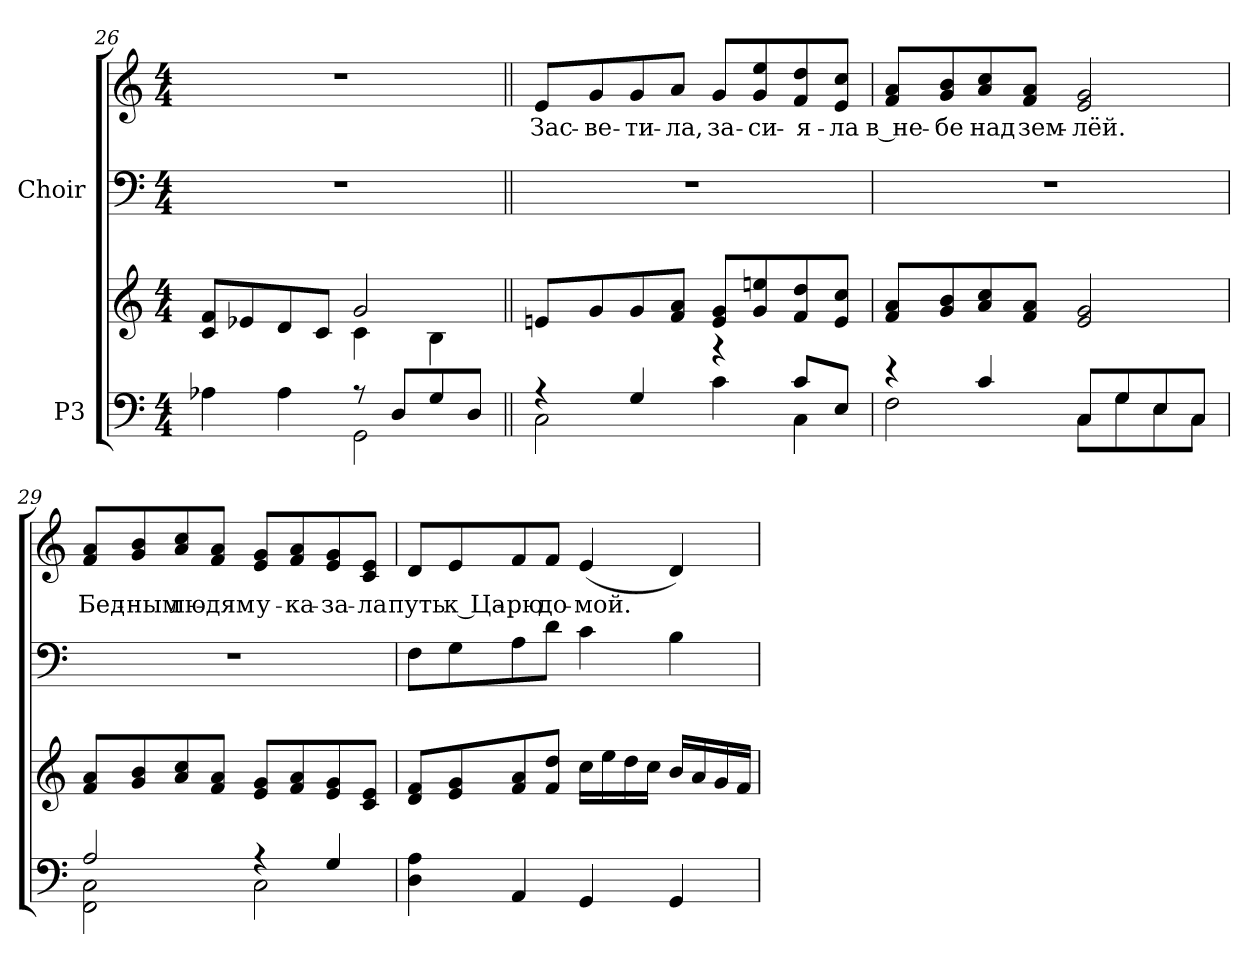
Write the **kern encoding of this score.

**kern	**kern	**kern	**kern	**text
*part2	*part2	*part1	*part1	*part1
*staff4	*staff3	*staff2	*staff1	*staff1
*I"P3	*	*I"Choir	*	*
*clefF4	*clefG2	*clefF4	*clefG2	*
*k[]	*k[]	*k[]	*k[]	*
*C:	*C:	*C:	*C:	*
*M4/4	*M4/4	*M4/4	*M4/4	*
=26	=26	=26	=26	=26
*^	*^	*	*	*
4A-Xi\	2ryy	8ci/ 8fiL	2ryy	1r	1r	.
.	.	8e-Xi/	.	.	.	.
4A-i\	.	8di/	.	.	.	.
.	.	8ci/J	.	.	.	.
8r	2GGi\	2gi/	4ci\	.	.	.
8Di/L	.	.	.	.	.	.
8Gi/	.	.	4Bi\	.	.	.
8Di/J	.	.	.	.	.	.
*	*	*v	*v	*	*	*
=27||	=27||	=27||	=27||	=27||	=27||
*	*	*MM100	*	*MM100	*
!	!	!	!	!	!LO:LY:b:color=#000000
4r	2Ci\	8eni/L	1r	8ei/L	Зас-
!	!	!	!	!	!LO:LY:b:color=#000000
.	.	8gi/	.	8gi/	-ве-
!	!	!	!	!	!LO:LY:b:color=#000000
4Gi/	.	8gi/	.	8gi/	-ти-
!	!	!	!	!	!LO:LY:b:color=#000000
.	.	8fi/ 8aiJ	.	8ai/J	-ла,
!	!	!	!	!	!LO:LY:b:color=#000000
4r	4ci\	8ei/ 8giL	.	8gi/L	за-
!	!	!	!	!	!LO:LY:b:color=#000000
.	.	8gi/ 8eeni	.	8gi/ 8eei	-си-
!	!	!	!	!	!LO:LY:b:color=#000000
8ci/L	4Ci\	8fi/ 8ddi	.	8fi/ 8ddi	-я-
!	!	!	!	!	!LO:LY:b:color=#000000
8Ei/J	.	8ei/ 8cciJ	.	8ei/ 8cciJ	-ла
!!LO:PB:g=z
=28	=28	=28	=28	=28	=28
!	!	!	!	!	!LO:LY:b:color=#000000
4r	2Fi\	8fi/ 8aiL	1r	8fi/ 8aiL	в не-
!	!	!	!	!	!LO:LY:b:color=#000000
.	.	8gi/ 8bi	.	8gi/ 8bi	-бе
!	!	!	!	!	!LO:LY:b:color=#000000
4ci/	.	8ai/ 8cci	.	8ai/ 8cci	над
!	!	!	!	!	!LO:LY:b:color=#000000
.	.	8fi/ 8aiJ	.	8fi/ 8aiJ	зем-
!	!	!	!	!	!LO:LY:b:color=#000000
8Ci/L	8Ci\L	2ei/ 2gi	.	2ei/ 2gi	-лёй.
8Gi/	8Gi\	.	.	.	.
8Ei/	8Ei\	.	.	.	.
8Ci/J	8Ci\J	.	.	.	.
=29	=29	=29	=29	=29	=29
!	!	!	!	!	!LO:LY:b:color=#000000
2Ai/	2FFi\ 2Ci	8fi/ 8aiL	1r	8fi/ 8aiL	Бед-
!	!	!	!	!	!LO:LY:b:color=#000000
.	.	8gi/ 8bi	.	8gi/ 8bi	-ным
!	!	!	!	!	!LO:LY:b:color=#000000
.	.	8ai/ 8cci	.	8ai/ 8cci	лю-
!	!	!	!	!	!LO:LY:b:color=#000000
.	.	8fi/ 8aiJ	.	8fi/ 8aiJ	-дям
!	!	!	!	!	!LO:LY:b:color=#000000
4r	2Ci\	8ei/ 8giL	.	8ei/ 8giL	у-
!	!	!	!	!	!LO:LY:b:color=#000000
.	.	8fi/ 8ai	.	8fi/ 8ai	-ка-
!	!	!	!	!	!LO:LY:b:color=#000000
4Gi/	.	8ei/ 8gi	.	8ei/ 8gi	-за-
!	!	!	!	!	!LO:LY:b:color=#000000
.	.	8ci/ 8eiJ	.	8ci/ 8eiJ	-ла
*v	*v	*	*	*	*
=30	=30	=30	=30	=30
!	!	!	!	!LO:LY:b:color=#000000
4Di\ 4Ai	8di/ 8fiL	8Fi\L	8di/L	путь
!	!	!	!	!LO:LY:b:color=#000000
.	8ei/ 8gi	8Gi\	8ei/	к Ца-
!	!	!	!	!LO:LY:b:color=#000000
4AAi/	8fi/ 8ai	8Ai\	8fi/	-рю
!	!	!	!	!LO:LY:b:color=#000000
.	8fi/ 8ddiJ	8di\J	8fi/J	до-
!	!	!	!	!LO:LY:b:color=#000000
4GGi/	16cci\LL	4ci\	(4ei/	-мой.
.	16eei\	.	.	.
.	16ddi\	.	.	.
.	16cci\JJ	.	.	.
4GGi/	16bi/LL	4Bi\	4di/)	.
.	16ai/	.	.	.
.	16gi/	.	.	.
.	16fi/JJ	.	.	.
=	=	=	=	=
*-	*-	*-	*-	*-
